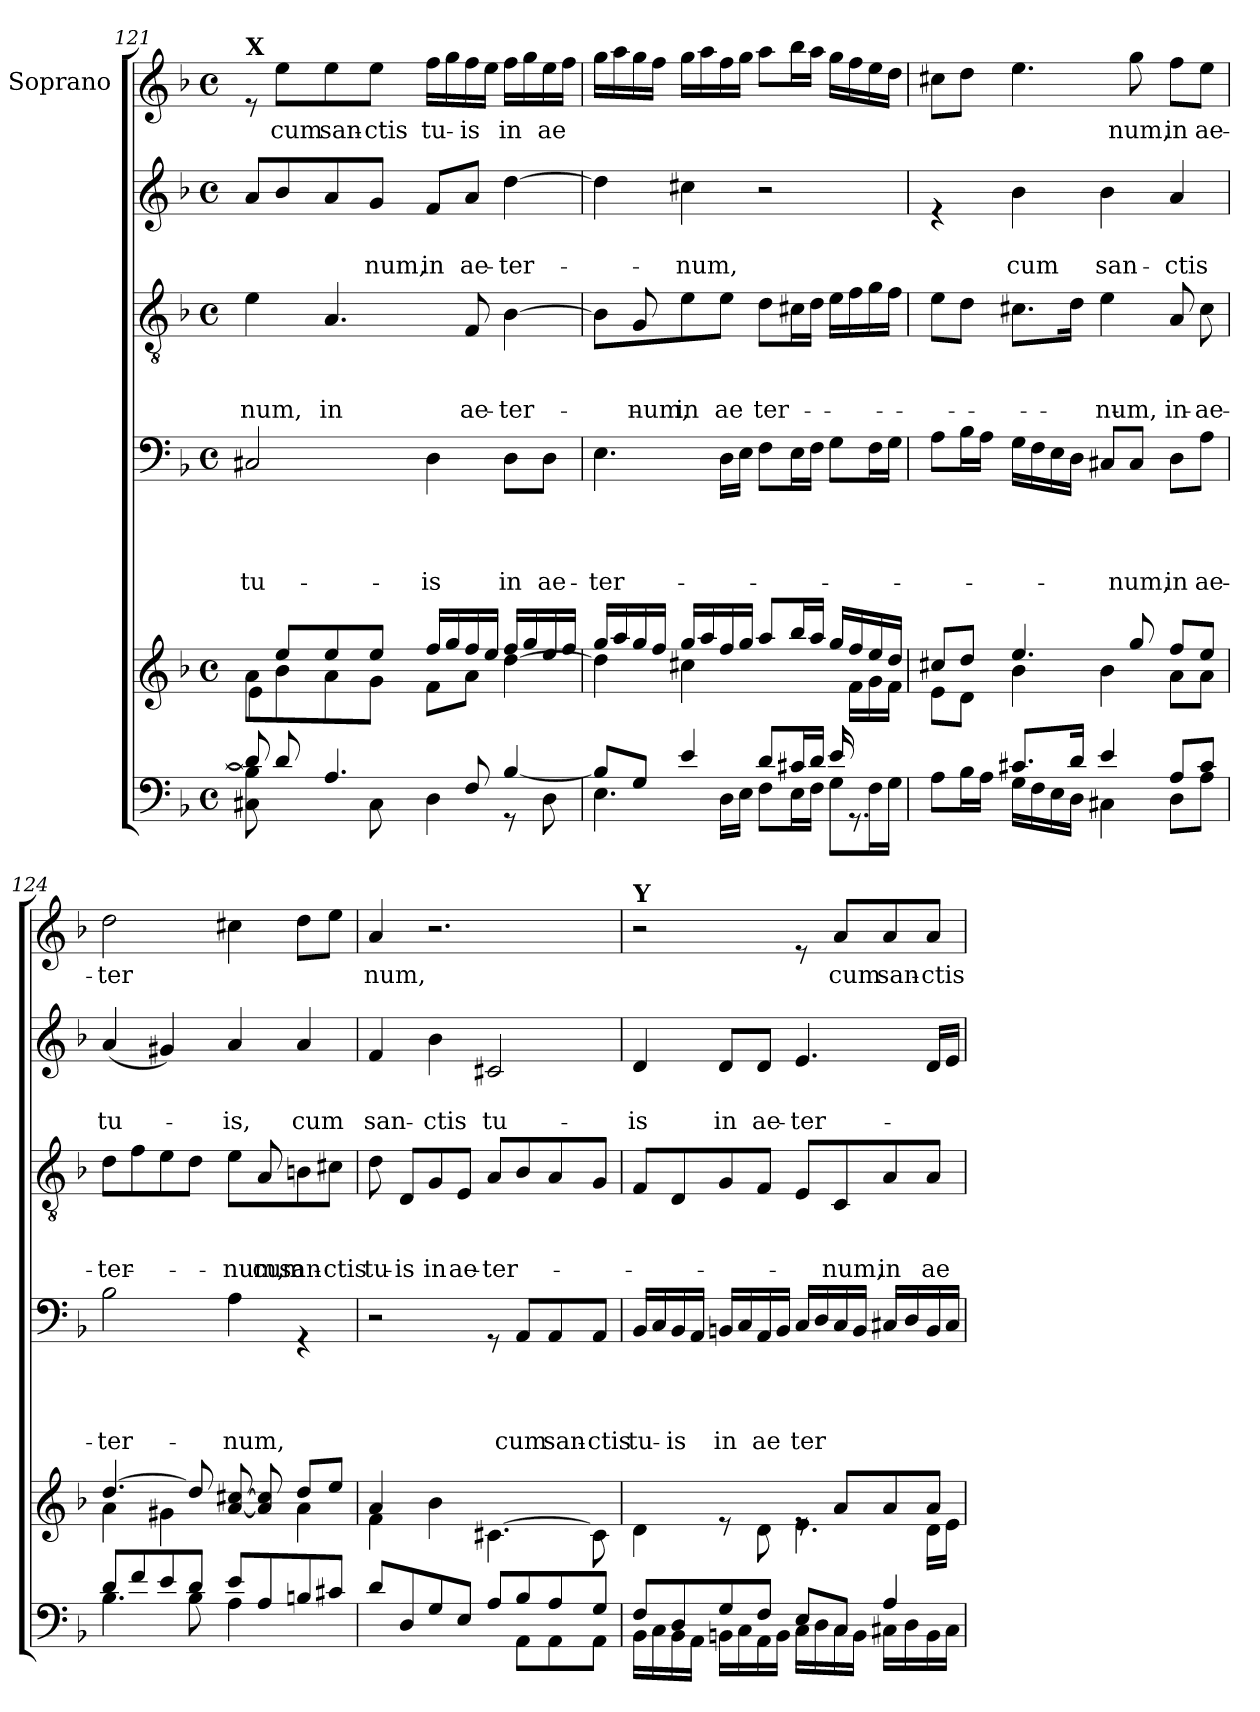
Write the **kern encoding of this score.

**kern	**kern	**kern	**text	**text	**text	**text	**kern	**text	**text	**text	**kern	**text	**text	**kern	**text
*part6	*part5	*part4	*part4	*part4	*part4	*part4	*part3	*part3	*part3	*part3	*part2	*part2	*part2	*part1	*part1
*staff6	*staff5	*staff4	*staff4	*staff4	*staff4	*staff4	*staff3	*staff3	*staff3	*staff3	*staff2	*staff2	*staff2	*staff1	*staff1
*	*	*	*	*	*	*	*	*	*	*	*	*	*	*I"Soprano	*
!!LO:PB:g=z
*clefF4	*clefG2	*clefF4	*	*	*	*	*clefGv2	*	*	*	*clefG2	*	*	*clefG2	*
*k[b-]	*k[b-]	*k[b-]	*	*	*	*	*k[b-]	*	*	*	*k[b-]	*	*	*k[b-]	*
*F:	*F:	*F:	*	*	*	*	*F:	*	*	*	*F:	*	*	*F:	*
*M4/4	*M4/4	*M4/4	*	*	*	*	*M4/4	*	*	*	*M4/4	*	*	*M4/4	*
*met(c)	*met(c)	*met(c)	*	*	*	*	*met(c)	*	*	*	*met(c)	*	*	*met(c)	*
=121	=121	=121	=121	=121	=121	=121	=121	=121	=121	=121	=121	=121	=121	=121	=121
*^	*^	*	*	*	*	*	*	*	*	*	*	*	*	*	*
*	*	*	*^	*	*	*	*	*	*	*	*	*	*	*	*	*	*
!	!	!	!	!	!	!	!	!	!	!	!	!	!	!	!	!	!LO:TX:a:B:t=X	!
!	!	!	!	!	!	!	!	!	!LO:LY:b	!	!	!	!LO:LY:b	!	!	!	!	!
8C#X\ 8B-\]	8d/]	8a\L	4e\	8ryy	2C#X/	.	.	.	tu-	4e\	.	.	-num,	8a/L	.	.	8re	.
!	!	!	!	!	!	!	!	!	!	!	!	!	!	!	!	!	!	!LO:LY:b
4ryy	8d/	8b-\	.	8ee/L	.	.	.	.	.	.	.	.	.	8b-/	.	.	8ee\L	cum
!	!	!	!	!	!	!	!	!	!	!	!	!	!LO:LY:b	!	!	!	!	!LO:LY:b
.	4.A/	8a\	2.ryy	8ee/	.	.	.	.	.	4.A/	.	.	in	8a/	.	.	8ee\	san-
!	!	!	!	!	!	!	!	!	!	!	!	!	!	!	!	!LO:LY:b	!	!LO:LY:b
8C#\	.	8g\J	.	8ee/J	.	.	.	.	.	.	.	.	.	8g/J	.	-num,	8ee\J	-ctis
!	!	!	!	!	!	!	!	!	!LO:LY:b	!	!	!	!	!	!	!LO:LY:b	!	!LO:LY:b
4D\	.	8f\L	.	16ff/LL	4D\	.	.	.	-is	.	.	.	.	8f/L	.	in	16ff\LL	tu-
.	.	.	.	16gg/	.	.	.	.	.	.	.	.	.	.	.	.	16gg\	.
!	!	!	!	!	!	!	!	!	!	!	!	!	!LO:LY:b	!	!	!LO:LY:b	!	!LO:LY:b
.	8F/	8a\J	.	16ff/	.	.	.	.	.	8F/	.	.	ae-	8a/J	.	ae-	16ff\	-is
.	.	.	.	16ee/JJ	.	.	.	.	.	.	.	.	.	.	.	.	16ee\JJ	.
!	!	!	!	!	!	!	!	!	!LO:LY:b	!	!	!	!LO:LY:b	!	!	!LO:LY:b	!	!LO:LY:b
8rGG	[<4B-/	[>4dd\	.	16ff/LL	8D\L	.	.	.	in	[>4B-\	.	.	-ter-	[>4dd\	.	-ter-	16ff\LL	in
.	.	.	.	16gg/	.	.	.	.	.	.	.	.	.	.	.	.	16gg\	.
!	!	!	!	!	!	!	!	!	!LO:LY:b	!	!	!	!	!	!	!	!	!LO:LY:b
8D\	.	.	.	16ee/	8D\J	.	.	.	ae-	.	.	.	.	.	.	.	16ee\	ae
.	.	.	.	16ff/JJ	.	.	.	.	.	.	.	.	.	.	.	.	16ff\JJ	.
=122	=122	=122	=122	=122	=122	=122	=122	=122	=122	=122	=122	=122	=122	=122	=122	=122	=122	=122
!	!	!	!	!	!	!	!	!	!LO:LY:b	!	!	!	!	!	!	!	!	!
*	*	*	*	*	*	*	*	*	*	*^	*	*	*	*	*	*	*	*
4.E\	8B-/L]	4dd\]	16gg/LL	2ryy	4.E\	.	.	.	-ter-	8B-\L]	8ryy	.	.	.	4dd\]	.	.	16gg\LL	.
.	.	.	16aa/	.	.	.	.	.	.	.	.	.	.	.	.	.	.	16aa\	.
!	!	!	!	!	!	!	!	!	!	!	!	!	!	!LO:LY:b	!	!	!	!	!
.	8G/J	.	16gg/	.	.	.	.	.	.	8ryy	8G/	.	.	-num,	.	.	.	16gg\	.
.	.	.	16ff/JJ	.	.	.	.	.	.	.	.	.	.	.	.	.	.	16ff\JJ	.
!	!	!	!	!	!	!	!	!	!	!	!	!	!	!LO:LY:b	!	!	!LO:LY:b	!	!
.	4e/	4cc#X\	16gg/LL	.	.	.	.	.	.	8e\	4ryy	.	.	-in	4cc#X\	.	-num,	16gg\LL	.
.	.	.	16aa/	.	.	.	.	.	.	.	.	.	.	.	.	.	.	16aa\	.
!	!	!	!	!	!	!	!	!	!	!	!	!	!	!LO:LY:b	!	!	!	!	!
16D\LL	.	.	16ff/	.	16D\LL	.	.	.	.	8e\J	.	.	.	ae-	.	.	.	16ff\	.
16E\JJ	.	.	16gg/JJ	.	16E\JJ	.	.	.	.	.	.	.	.	.	.	.	.	16gg\JJ	.
!	!	!	!	!	!	!	!	!	!	!	!	!	!	!LO:LY:b	!	!	!	!	!
8F\L	8d/L	2ryy	8aa/L	4ryy	8F\L	.	.	.	.	2ryy	8d\L	.	.	ter-	2r	.	.	8aa\L	.
16E\L	16c#X/L	.	16bb-/L	.	16E\L	.	.	.	.	.	16c#X\L	.	.	.	.	.	.	16bb-\L	.
16F\JJ	16d/JJ	.	16aa/JJ	.	16F\JJ	.	.	.	.	.	16d\JJ	.	.	.	.	.	.	16aa\JJ	.
8G\L	16e/	.	16gg/LL	16ryy	8G\L	.	.	.	.	.	16e\LL	.	.	.	.	.	.	16gg\LL	.
.	8.rGG	.	16ff/	16f\LL	.	.	.	.	.	.	16f\	.	.	.	.	.	.	16ff\	.
16F\L	.	.	16ee/	16g\	16F\L	.	.	.	.	.	16g\	.	.	.	.	.	.	16ee\	.
16G\JJ	.	.	16dd/JJ	16f\JJ	16G\JJ	.	.	.	.	.	16f\JJ	.	.	.	.	.	.	16dd\JJ	.
*	*	*	*	*	*	*	*	*	*	*v	*v	*	*	*	*	*	*	*	*
=123	=123	=123	=123	=123	=123	=123	=123	=123	=123	=123	=123	=123	=123	=123	=123	=123	=123	=123
8A\L	4ryy	8cc#X/L	8e\L	4ryy	8A\L	.	.	.	.	8e\L	.	.	.	4re	.	.	8cc#X\L	.
16B-\L	.	8dd/J	8d\J	.	16B-\L	.	.	.	.	8d\J	.	.	.	.	.	.	8dd\J	.
16A\JJ	.	.	.	.	16A\JJ	.	.	.	.	.	.	.	.	.	.	.	.	.
!	!	!	!	!	!	!	!	!	!	!	!	!	!	!	!	!LO:LY:b	!	!
16G\LL	8.c#X/L	4.ee/	2.ryy	4b-\	16G\LL	.	.	.	.	8.c#X\L	.	.	.	4b-\	.	cum	4.ee\	.
16F\	.	.	.	.	16F\	.	.	.	.	.	.	.	.	.	.	.	.	.
16E\	.	.	.	.	16E\	.	.	.	.	.	.	.	.	.	.	.	.	.
16D\JJ	16d/Jk	.	.	.	16D\JJ	.	.	.	.	16d\Jk	.	.	.	.	.	.	.	.
!	!	!	!	!	!	!	!	!	!	!	!	!	!LO:LY:b	!	!	!LO:LY:b	!	!
4C#X\	4e/	.	.	4b-\	8C#X/L	.	.	.	.	4e\	.	.	-num,	4b-\	.	san-	.	.
!	!	!	!	!	!	!	!	!	!LO:LY:b	!	!	!	!	!	!	!	!	!LO:LY:b
.	.	8gg/	.	.	8C#/J	.	.	.	-num,	.	.	.	.	.	.	.	8gg\	num,
!	!	!	!	!	!	!	!	!	!LO:LY:b	!	!	!	!LO:LY:b	!	!	!LO:LY:b	!	!LO:LY:b
8D\L	8A/L	8ff/L	.	8a\L	8D\L	.	.	.	in	8A/	.	.	in	4a/	.	-ctis	8ff\L	in
!	!	!	!	!	!	!	!	!	!LO:LY:b	!	!	!	!LO:LY:b	!	!	!	!	!LO:LY:b
8A\J	8c#/J	8ee/J	.	8a\J	8A\J	.	.	.	ae-	8c#\	.	.	ae-	.	.	.	8ee\J	ae-
!!LO:LB:g=z
=124	=124	=124	=124	=124	=124	=124	=124	=124	=124	=124	=124	=124	=124	=124	=124	=124	=124	=124
!	!	!	!	!	!	!	!	!	!LO:LY:b	!	!	!	!LO:LY:b	!	!	!LO:LY:b	!	!LO:LY:b
*	*	*	*v	*v	*	*	*	*	*	*^	*	*	*	*	*	*	*	*
8d/L	4.B-\	[<4.dd/	4a\	2B-\	.	.	.	-ter-	8d\L	2ryy	.	.	-ter-	(<4a/	.	tu-	2dd\	-ter
8f/	.	.	.	.	.	.	.	.	8f\	.	.	.	.	.	.	.	.	.
8e/	.	.	4g#X\	.	.	.	.	.	8e\	.	.	.	.	4g#X/)	.	.	.	.
8d/J	8B-\	8dd/]	.	.	.	.	.	.	8d\J	.	.	.	.	.	.	.	.	.
!	!	!	!	!	!	!	!	!LO:LY:b	!	!	!	!	!LO:LY:b	!	!	!LO:LY:b	!	!
8e/L	4A\	[<8a/ [<8cc#X/	4ryy	4A\	.	.	.	-num,	8e\L	8ryy	.	.	-num,	4a/	.	-is,	4cc#X\	.
!	!	!	!	!	!	!	!	!	!	!	!	!	!LO:LY:b	!	!	!	!	!
8A/	.	8a/] 8cc#/]	.	.	.	.	.	.	8ryy	8A/	.	.	cum	.	.	.	.	.
!	!	!	!	!	!	!	!	!	!	!	!	!	!LO:LY:b	!	!	!LO:LY:b	!	!
8Bn/	4ryy	8dd/L	4a\	4rGG	.	.	.	.	8Bn\	4ryy	.	.	san-	4a/	.	cum	8dd\L	.
!	!	!	!	!	!	!	!	!	!	!	!	!	!LO:LY:b	!	!	!	!	!
8c#X/J	.	8ee/J	.	.	.	.	.	.	8c#X\J	.	.	.	-ctis	.	.	.	8ee\J	.
*	*	*	*	*	*	*	*	*	*v	*v	*	*	*	*	*	*	*	*
!!LO:LB:g=z
=125	=125	=125	=125	=125	=125	=125	=125	=125	=125	=125	=125	=125	=125	=125	=125	=125	=125
!	!	!	!	!	!	!	!	!	!	!	!	!LO:LY:b	!	!	!LO:LY:b	!	!LO:LY:b
8d/L	2ryy	4a/	4f\	2r	.	.	.	.	8d\	.	.	tu-	4f/	.	san-	4a/	num,
!	!	!	!	!	!	!	!	!	!	!	!	!LO:LY:b	!	!	!	!	!
8D/	.	.	.	.	.	.	.	.	8D/L	.	.	-is	.	.	.	.	.
!	!	!	!	!	!	!	!	!	!	!	!	!LO:LY:b	!	!	!LO:LY:b	!	!
8G/	.	2.ryy	4b-\	.	.	.	.	.	8G/	.	.	in	4b-\	.	-ctis	2.r	.
!	!	!	!	!	!	!	!	!	!	!	!	!LO:LY:b	!	!	!	!	!
8E/J	.	.	.	.	.	.	.	.	8E/J	.	.	ae-	.	.	.	.	.
!	!	!	!	!	!	!	!	!	!	!	!	!LO:LY:b	!	!	!LO:LY:b	!	!
8A/L	8ryy	.	[>4.c#X\	8rGG	.	.	.	.	8A/L	.	.	-ter-	2c#X/	.	tu-	.	.
!	!	!	!	!	!	!	!	!LO:LY:b	!	!	!	!	!	!	!	!	!
8B-/	8AA\L	.	.	8AA/L	.	.	.	cum	8B-/	.	.	.	.	.	.	.	.
!	!	!	!	!	!	!	!	!LO:LY:b	!	!	!	!	!	!	!	!	!
8A/	8AA\	.	.	8AA/	.	.	.	san-	8A/	.	.	.	.	.	.	.	.
!	!	!	!	!	!	!	!	!LO:LY:b	!	!	!	!	!	!	!	!	!
8G/J	8AA\J	.	8c#\]	8AA/J	.	.	.	-ctis	8G/J	.	.	.	.	.	.	.	.
=126	=126	=126	=126	=126	=126	=126	=126	=126	=126	=126	=126	=126	=126	=126	=126	=126	=126
!	!	!	!	!	!	!	!	!	!	!	!	!	!	!	!	!LO:TX:a:B:t=Y	!
!	!	!	!	!	!	!	!	!LO:LY:b	!	!	!	!	!	!	!LO:LY:b	!	!
8F/L	16BB-\LL	4d\	2ryy	16BB-/LL	.	.	.	tu-	8F/L	.	.	.	4d/	.	-is	2r	.
.	16C\	.	.	16C/	.	.	.	.	.	.	.	.	.	.	.	.	.
!	!	!	!	!	!	!	!	!LO:LY:b	!	!	!	!	!	!	!	!	!
8D/	16BB-\	.	.	16BB-/	.	.	.	-is	8D/	.	.	.	.	.	.	.	.
.	16AA\JJ	.	.	16AA/JJ	.	.	.	.	.	.	.	.	.	.	.	.	.
!	!	!	!	!	!	!	!	!LO:LY:b	!	!	!	!	!	!	!LO:LY:b	!	!
8G/	16BBn\LL	8re	.	16BBn/LL	.	.	.	in	8G/	.	.	.	8d/L	.	in	.	.
.	16C\	.	.	16C/	.	.	.	.	.	.	.	.	.	.	.	.	.
!	!	!	!	!	!	!	!	!LO:LY:b	!	!	!	!	!	!	!LO:LY:b	!	!
8F/J	16AA\	8d\	.	16AA/	.	.	.	ae	8F/J	.	.	.	8d/J	.	ae-	.	.
.	16BB\JJ	.	.	16BB/JJ	.	.	.	.	.	.	.	.	.	.	.	.	.
!	!	!	!	!	!	!	!	!LO:LY:b	!	!	!	!	!	!	!LO:LY:b	!	!
8E/L	16C\LL	4.e\	8re	16C/LL	.	.	.	ter	8E/L	.	.	.	4.e/	.	-ter-	8re	.
.	16D\	.	.	16D/	.	.	.	.	.	.	.	.	.	.	.	.	.
!	!	!	!	!	!	!	!	!	!	!	!	!LO:LY:b	!	!	!	!	!LO:LY:b
8C/J	16C\	.	8a/L	16C/	.	.	.	.	8C/	.	.	-num,	.	.	.	8a/L	cum
.	16BB\JJ	.	.	16BB/JJ	.	.	.	.	.	.	.	.	.	.	.	.	.
!	!	!	!	!	!	!	!	!	!	!	!	!LO:LY:b	!	!	!	!	!LO:LY:b
4A/	16C#X\LL	.	8a/	16C#X/LL	.	.	.	.	8A/	.	.	in	.	.	.	8a/	san-
.	16D\	.	.	16D/	.	.	.	.	.	.	.	.	.	.	.	.	.
!	!	!	!	!	!	!	!	!	!	!	!	!LO:LY:b	!	!	!	!	!LO:LY:b
.	16BB\	16d\LL	8a/J	16BB/	.	.	.	.	8A/J	.	.	ae-	16d/LL	.	.	8a/J	-ctis
.	16C#\JJ	16e\JJ	.	16C#/JJ	.	.	.	.	.	.	.	.	16e/JJ	.	.	.	.
*v	*v	*	*	*	*	*	*	*	*	*	*	*	*	*	*	*	*
*	*v	*v	*	*	*	*	*	*	*	*	*	*	*	*	*	*
=	=	=	=	=	=	=	=	=	=	=	=	=	=	=	=
*-	*-	*-	*-	*-	*-	*-	*-	*-	*-	*-	*-	*-	*-	*-	*-
